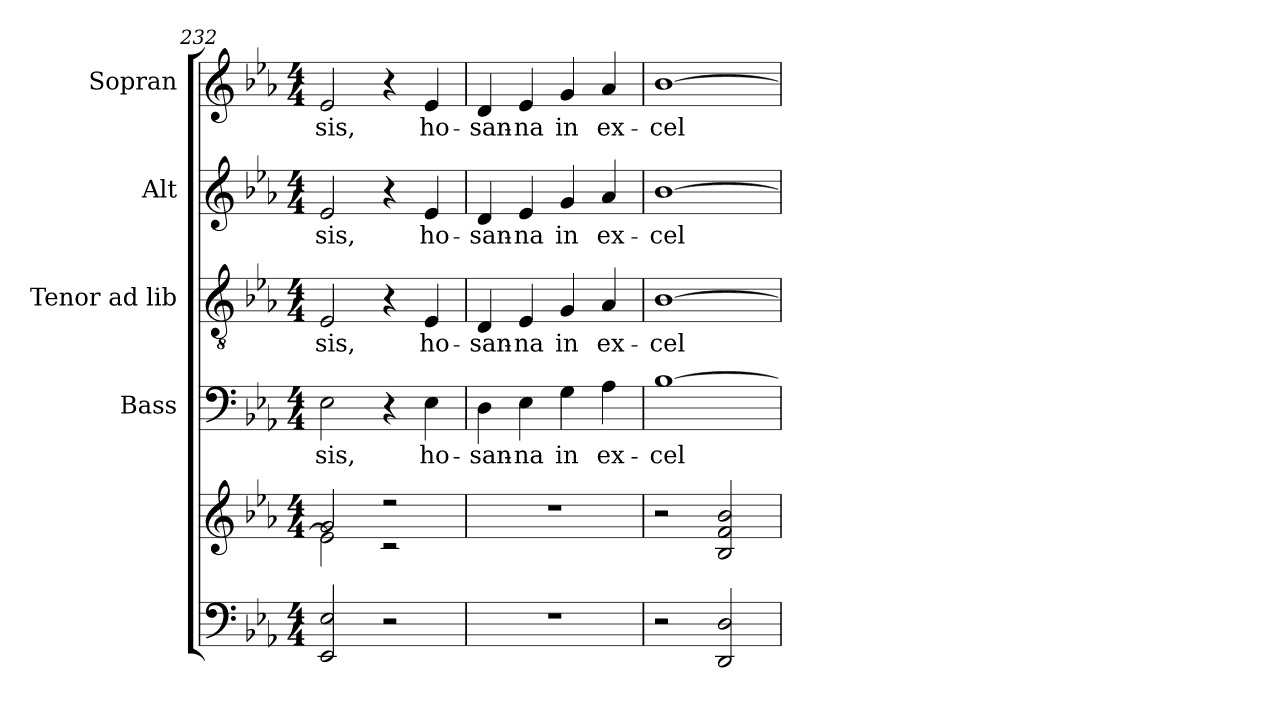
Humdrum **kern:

**kern	**kern	**kern	**text	**kern	**text	**kern	**text	**kern	**text
*part5	*part5	*part4	*part4	*part3	*part3	*part2	*part2	*part1	*part1
*staff6	*staff5	*staff4	*staff4	*staff3	*staff3	*staff2	*staff2	*staff1	*staff1
*	*	*I"Bass	*	*I"Tenor ad lib	*	*I"Alt	*	*I"Sopran	*
*	*	*I'B	*	*I'T	*	*I'A	*	*I'S	*
*clefF4	*clefG2	*clefF4	*	*clefGv2	*	*clefG2	*	*clefG2	*
*k[b-e-a-]	*k[b-e-a-]	*k[b-e-a-]	*	*k[b-e-a-]	*	*k[b-e-a-]	*	*k[b-e-a-]	*
*E-:	*E-:	*E-:	*	*E-:	*	*E-:	*	*E-:	*
*M4/4	*M4/4	*M4/4	*	*M4/4	*	*M4/4	*	*M4/4	*
=232	=232	=232	=232	=232	=232	=232	=232	=232	=232
*	*^	*	*	*	*	*	*	*	*
!	!	!	!	!LO:LY:b	!	!LO:LY:b	!	!LO:LY:b	!	!LO:LY:b
2EE-/ 2E-/	2g/	2e-\]	2E-\	-sis,	2E-/	-sis,	2e-/	-sis,	2e-/	-sis,
2r	2r	2r	4r	.	4r	.	4r	.	4r	.
!	!	!	!	!LO:LY:b	!	!LO:LY:b	!	!LO:LY:b	!	!LO:LY:b
.	.	.	4E-\	ho-	4E-/	ho-	4e-/	ho-	4e-/	ho-
*	*v	*v	*	*	*	*	*	*	*	*
=233	=233	=233	=233	=233	=233	=233	=233	=233	=233
!	!	!	!LO:LY:b	!	!LO:LY:b	!	!LO:LY:b	!	!LO:LY:b
1r	1r	4D\	-san-	4D/	-san-	4d/	-san-	4d/	-san-
!	!	!	!LO:LY:b	!	!LO:LY:b	!	!LO:LY:b	!	!LO:LY:b
.	.	4E-\	-na	4E-/	-na	4e-/	-na	4e-/	-na
!	!	!	!LO:LY:b	!	!LO:LY:b	!	!LO:LY:b	!	!LO:LY:b
.	.	4G\	in	4G/	in	4g/	in	4g/	in
!	!	!	!LO:LY:b	!	!LO:LY:b	!	!LO:LY:b	!	!LO:LY:b
.	.	4A-\	ex-	4A-/	ex-	4a-/	ex-	4a-/	ex-
=234	=234	=234	=234	=234	=234	=234	=234	=234	=234
!	!	!	!LO:LY:b	!	!LO:LY:b	!	!LO:LY:b	!	!LO:LY:b
2r	2r	[1B-	-cel-	[1B-	-cel-	[1b-	-cel-	[1b-	-cel-
2DD/ 2D/	2B-/ 2f/ 2b-/	.	.	.	.	.	.	.	.
=	=	=	=	=	=	=	=	=	=
*-	*-	*-	*-	*-	*-	*-	*-	*-	*-
